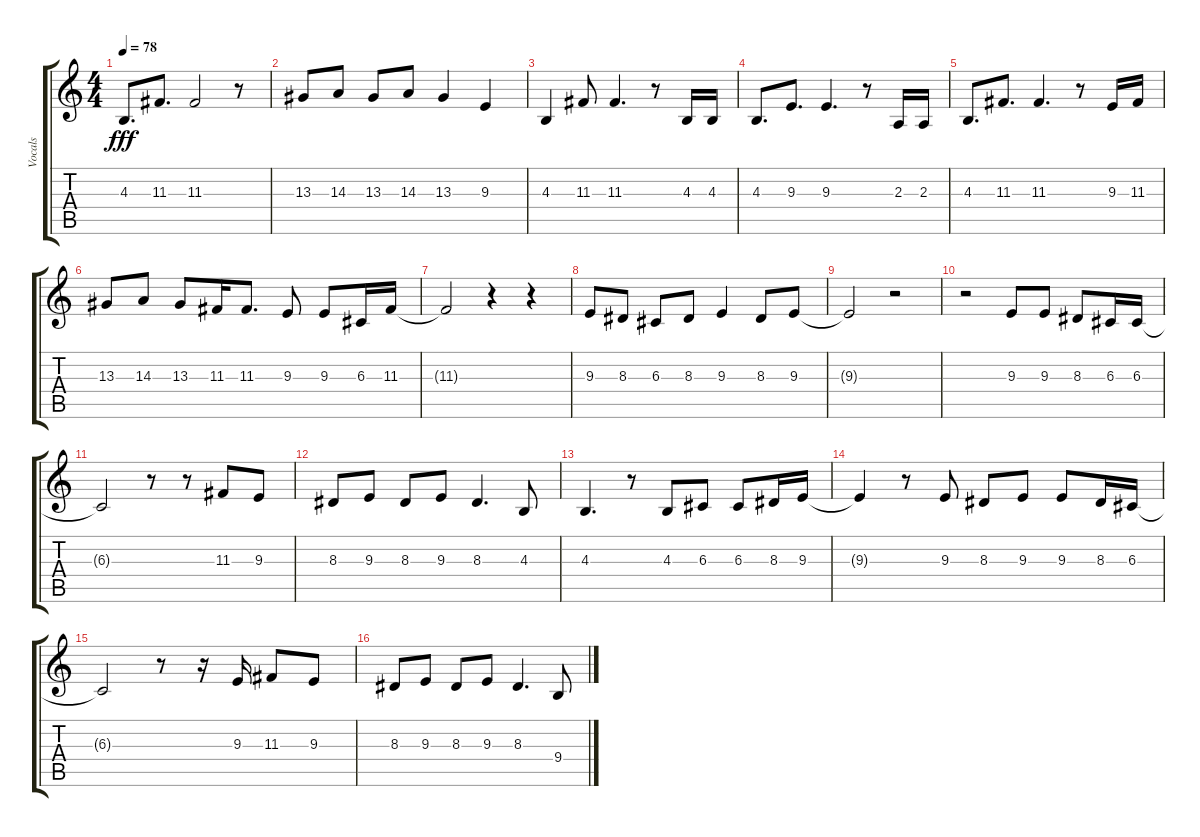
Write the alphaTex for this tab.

\track ("Vocals" "Vocals") {instrument choiraahs}
\staff {score tabs}
\tuning (E4 B3 G3 D3 A2 E2) {hide}
\ts (4 4)
\tempo 78
\clef g2
\ks c
4.3.8{d dy fff} 11.3.8{d} 11.3.2 r.8 |
13.3.8 14.3.8 13.3.8 14.3.8 13.3.4 9.3.4 |
4.3.4 11.3.8 11.3.4{d} r.8 4.3.16 4.3.16 |
4.3.8{d} 9.3.8{d} 9.3.4{d} r.8 2.3.16 2.3.16 |
4.3.8{d} 11.3.8{d} 11.3.4{d} r.8 9.3.16 11.3.16 |
13.3.8 14.3.8 13.3.8 11.3.16 11.3.8{d} 9.3.8 9.3.8 6.3.16 11.3.16 |
11.3{t}.2 r.4 r.4 |
9.3.8 8.3.8 6.3.8 8.3.8 9.3.4 8.3.8 9.3.8 |
9.3{t}.2 r.2 |
r.2 9.3.8 9.3.8 8.3.8 6.3.16 6.3.16 |
6.3{t}.2 r.8 r.8 11.3.8 9.3.8 |
8.3.8 9.3.8 8.3.8 9.3.8 8.3.4{d} 4.3.8 |
4.3.4{d} r.8 4.3.8 6.3.8 6.3.8 8.3.16 9.3.16 |
9.3{t}.4 r.8 9.3.8 8.3.8 9.3.8 9.3.8 8.3.16 6.3.16 |
6.3{t}.2 r.8 r.16 9.3.16 11.3.8 9.3.8 |
8.3.8 9.3.8 8.3.8 9.3.8 8.3.4{d} 9.4.8
